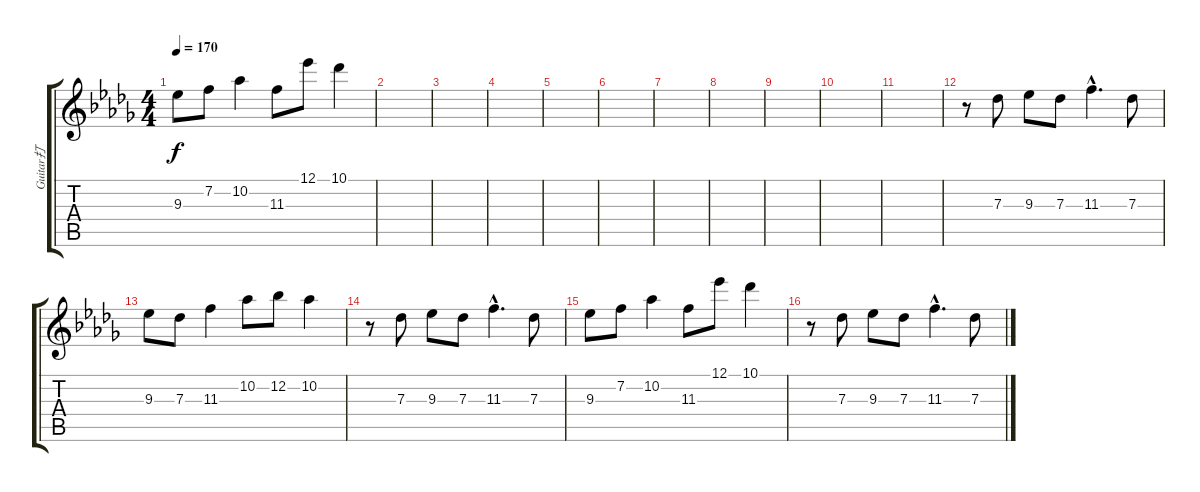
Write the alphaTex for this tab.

\track ("Guitar打" "Guitar打") {instrument distortionguitar}
\staff {score tabs}
\tuning (Eb4 Bb3 Gb3 Db3 Ab2 Eb2) {hide}
\ts (4 4)
\tempo 170
\clef g2
\ks db
9.3.8{dy f} 7.2.8 10.2.4 11.3.8 12.1.8 10.1.4 |
|
|
|
|
|
|
|
|
|
|
r.8 7.3.8 9.3.8 7.3.8 11.3{hac}.4{d} 7.3.8 |
9.3.8 7.3.8 11.3.4 10.2.8 12.2.8 10.2.4 |
r.8 7.3.8 9.3.8 7.3.8 11.3{hac}.4{d} 7.3.8 |
9.3.8 7.2.8 10.2.4 11.3.8 12.1.8 10.1.4 |
r.8 7.3.8 9.3.8 7.3.8 11.3{hac}.4{d} 7.3.8
